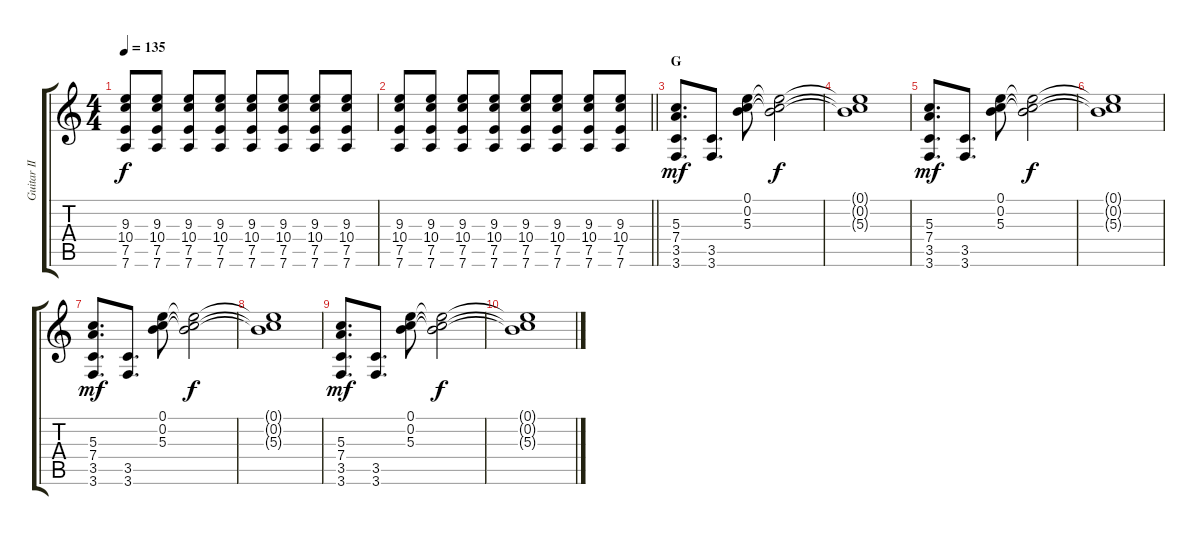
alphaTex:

\track ("Guitar II" "Guitar II") {instrument electricguitarjazz}
\staff {score tabs}
\tuning (E4 B3 G3 D3 A2 D2) {hide}
\ts (4 4)
\tempo 135
\clef g2
\ks c
(9.3 10.4 7.5 7.6).8{dy f} (9.3 10.4 7.5 7.6).8 (9.3 10.4 7.5 7.6).8 (9.3 10.4 7.5 7.6).8 (9.3 10.4 7.5 7.6).8 (9.3 10.4 7.5 7.6).8 (9.3 10.4 7.5 7.6).8 (9.3 10.4 7.5 7.6).8 |
\barLineRight lightlight
(9.3 10.4 7.5 7.6).8 (9.3 10.4 7.5 7.6).8 (9.3 10.4 7.5 7.6).8 (9.3 10.4 7.5 7.6).8 (9.3 10.4 7.5 7.6).8 (9.3 10.4 7.5 7.6).8 (9.3 10.4 7.5 7.6).8 (9.3 10.4 7.5 7.6).8 |
\section ("" "G")
(5.3 7.4 3.5 3.6).8{d dy mf} (3.5 3.6).8{d} (0.1 0.2 5.3).8 (0.1{t} 0.2{t} 5.3{t}).2{dy f} |
(0.1{t} 0.2{t} 5.3{t}).1 |
(5.3 7.4 3.5 3.6).8{d dy mf} (3.5 3.6).8{d} (0.1 0.2 5.3).8 (0.1{t} 0.2{t} 5.3{t}).2{dy f} |
(0.1{t} 0.2{t} 5.3{t}).1 |
(5.3 7.4 3.5 3.6).8{d dy mf} (3.5 3.6).8{d} (0.1 0.2 5.3).8 (0.1{t} 0.2{t} 5.3{t}).2{dy f} |
(0.1{t} 0.2{t} 5.3{t}).1 |
(5.3 7.4 3.5 3.6).8{d dy mf} (3.5 3.6).8{d} (0.1 0.2 5.3).8 (0.1{t} 0.2{t} 5.3{t}).2{dy f} |
(0.1{t} 0.2{t} 5.3{t}).1
